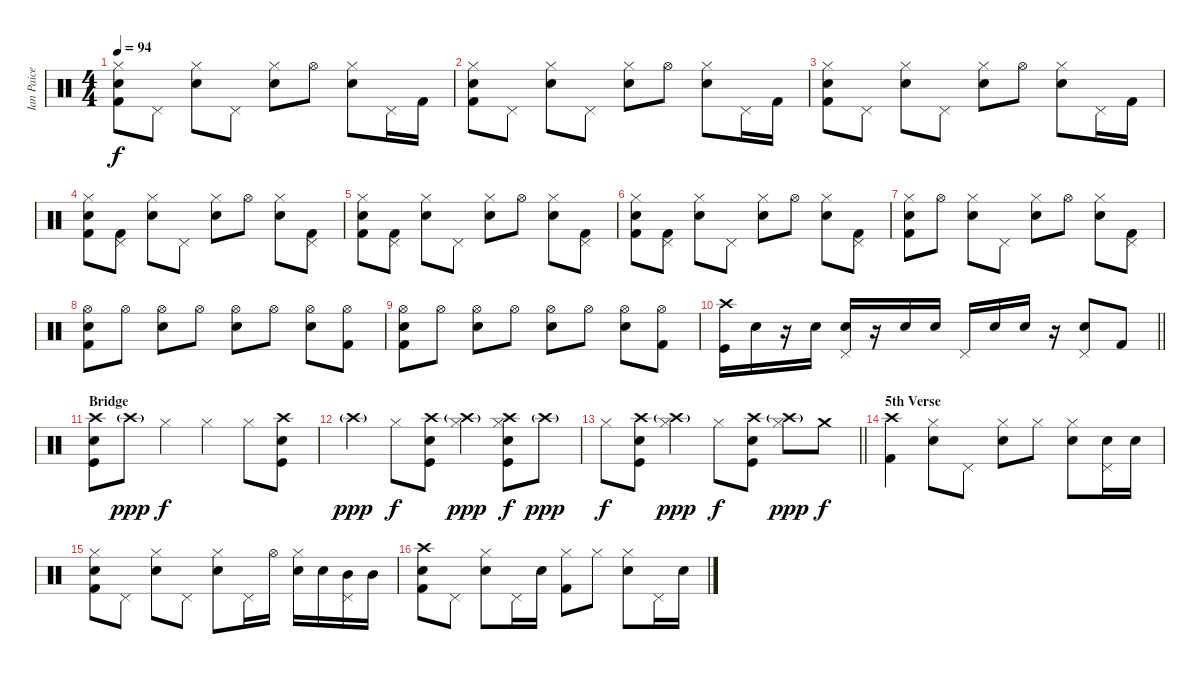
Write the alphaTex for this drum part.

\track ("Ian Paice (Drums)" "Ian Paice ") {instrument percussion}
\staff {score}
\articulation defaults
\ts (4 4)
\tempo 94
\clef neutral
\ks c
("Hi-Hat (closed)" "Electric Snare (hit)" "Kick (hit) 2").8{dy f} "Pedal Hi-Hat (hit)".8 ("Hi-Hat (closed)" "Electric Snare (hit)").8 "Pedal Hi-Hat (hit)".8 ("Hi-Hat (closed)" "Electric Snare (hit)").8 "Hi-Hat (open)".8 ("Hi-Hat (closed)" "Electric Snare (hit)").8 "Pedal Hi-Hat (hit)".16 "Kick (hit) 2".16 |
("Hi-Hat (closed)" "Electric Snare (hit)" "Kick (hit) 2").8 "Pedal Hi-Hat (hit)".8 ("Hi-Hat (closed)" "Electric Snare (hit)").8 "Pedal Hi-Hat (hit)".8 ("Hi-Hat (closed)" "Electric Snare (hit)").8 "Hi-Hat (open)".8 ("Hi-Hat (closed)" "Electric Snare (hit)").8 "Pedal Hi-Hat (hit)".16 "Kick (hit) 2".16 |
("Hi-Hat (closed)" "Electric Snare (hit)" "Kick (hit) 2").8 "Pedal Hi-Hat (hit)".8 ("Hi-Hat (closed)" "Electric Snare (hit)").8 "Pedal Hi-Hat (hit)".8 ("Hi-Hat (closed)" "Electric Snare (hit)").8 "Hi-Hat (open)".8 ("Hi-Hat (closed)" "Electric Snare (hit)").8 "Pedal Hi-Hat (hit)".16 "Kick (hit) 2".16 |
("Hi-Hat (closed)" "Electric Snare (hit)" "Kick (hit) 2").8 ("Pedal Hi-Hat (hit)" "Kick (hit) 2").8 ("Hi-Hat (closed)" "Electric Snare (hit)").8 "Pedal Hi-Hat (hit)".8 ("Hi-Hat (closed)" "Electric Snare (hit)").8 "Hi-Hat (open)".8 ("Hi-Hat (closed)" "Electric Snare (hit)").8 ("Pedal Hi-Hat (hit)" "Kick (hit) 2").8 |
("Hi-Hat (closed)" "Electric Snare (hit)" "Kick (hit) 2").8 ("Pedal Hi-Hat (hit)" "Kick (hit) 2").8 ("Hi-Hat (closed)" "Electric Snare (hit)").8 "Pedal Hi-Hat (hit)".8 ("Hi-Hat (closed)" "Electric Snare (hit)").8 "Hi-Hat (open)".8 ("Hi-Hat (closed)" "Electric Snare (hit)").8 ("Pedal Hi-Hat (hit)" "Kick (hit) 2").8 |
("Hi-Hat (closed)" "Electric Snare (hit)" "Kick (hit) 2").8 ("Pedal Hi-Hat (hit)" "Kick (hit) 2").8 ("Hi-Hat (closed)" "Electric Snare (hit)").8 "Pedal Hi-Hat (hit)".8 ("Hi-Hat (closed)" "Electric Snare (hit)").8 "Hi-Hat (open)".8 ("Hi-Hat (closed)" "Electric Snare (hit)").8 ("Pedal Hi-Hat (hit)" "Kick (hit) 2").8 |
("Hi-Hat (closed)" "Electric Snare (hit)" "Kick (hit) 2").8 "Hi-Hat (open)".8 ("Hi-Hat (closed)" "Electric Snare (hit)").8 "Pedal Hi-Hat (hit)".8 ("Hi-Hat (closed)" "Electric Snare (hit)").8 "Hi-Hat (open)".8 ("Hi-Hat (closed)" "Electric Snare (hit)").8 ("Pedal Hi-Hat (hit)" "Kick (hit) 2").8 |
("Hi-Hat (open)" "Electric Snare (hit)" "Kick (hit) 2").8 "Hi-Hat (open)".8 ("Hi-Hat (open)" "Electric Snare (hit)").8 "Hi-Hat (open)".8 ("Hi-Hat (open)" "Electric Snare (hit)").8 "Hi-Hat (open)".8 ("Hi-Hat (open)" "Electric Snare (hit)").8 ("Hi-Hat (open)" "Kick (hit) 2").8 |
("Hi-Hat (open)" "Electric Snare (hit)" "Kick (hit) 2").8 "Hi-Hat (open)".8 ("Hi-Hat (open)" "Electric Snare (hit)").8 "Hi-Hat (open)".8 ("Hi-Hat (open)" "Electric Snare (hit)").8 "Hi-Hat (open)".8 ("Hi-Hat (open)" "Electric Snare (hit)").8 ("Hi-Hat (open)" "Kick (hit) 2").8 |
\barLineRight lightlight
("Crash high (hit)" "Kick (hit)").16 "Electric Snare (hit)".16 r.16 "Electric Snare (hit)".16 ("Pedal Hi-Hat (hit)" "Electric Snare (hit)").16 r.16 "Electric Snare (hit)".16 "Electric Snare (hit)".16 "Pedal Hi-Hat (hit)".16 "Electric Snare (hit)".16 "Electric Snare (hit)".16 r.16 ("Pedal Hi-Hat (hit)" "Electric Snare (hit)").8 "Kick (hit) 2".8 |
\section ("" "Bridge")
("Crash high (hit)" "Electric Snare (hit)" "Kick (hit)").8 "Crash high (hit)"{g}.8{dy ppp} "Hi-Hat (closed)".4{dy f} "Hi-Hat (closed)".4 "Hi-Hat (closed)".8 ("Crash high (hit)" "Electric Snare (hit)" "Kick (hit)").8 |
"Crash high (hit)"{g}.4{dy ppp} "Hi-Hat (closed)".8{dy f} ("Crash high (hit)" "Electric Snare (hit)" "Kick (hit)").8 ("Crash high (hit)"{g} "Hi-Hat (closed)").4{dy ppp} ("Crash high (hit)" "Hi-Hat (closed)" "Electric Snare (hit)" "Kick (hit)").8{dy f} "Crash high (hit)"{g}.8{dy ppp} |
\barLineRight lightlight "Hi-Hat (closed)".8{dy f}
("Crash high (hit)" "Electric Snare (hit)" "Kick (hit)").8 ("Crash high (hit)"{g} "Hi-Hat (closed)").4{dy ppp} "Hi-Hat (closed)".8{dy f} ("Crash high (hit)" "Electric Snare (hit)" "Kick (hit)").8 ("Crash high (hit)"{g} "Hi-Hat (closed)").8{dy ppp} "Crash medium (hit)".8{dy f} |
\section ("" "5th Verse")
("Crash high (hit)" "Kick (hit) 2").4 ("Hi-Hat (closed)" "Electric Snare (hit)").8 "Pedal Hi-Hat (hit)".8 ("Hi-Hat (closed)" "Electric Snare (hit)").8 "Hi-Hat (closed)".8 ("Hi-Hat (closed)" "Electric Snare (hit)").8 ("Pedal Hi-Hat (hit)" "Electric Snare (hit)").16 "Electric Snare (hit)".16 |
("Hi-Hat (closed)" "Electric Snare (hit)" "Kick (hit) 2").8 "Pedal Hi-Hat (hit)".8 ("Hi-Hat (closed)" "Electric Snare (hit)").8 "Pedal Hi-Hat (hit)".8 ("Hi-Hat (closed)" "Electric Snare (hit)").8 "Pedal Hi-Hat (hit)".16 "Hi-Hat (open)".16 ("Hi-Hat (closed)" "Electric Snare (hit)").16 "Electric Snare (hit)".16 ("Pedal Hi-Hat (hit)" "Mid Tom (hit)").16 "Mid Tom (hit)".16 |
("Crash high (hit)" "Electric Snare (hit)" "Kick (hit) 2").8 "Pedal Hi-Hat (hit)".8 ("Hi-Hat (closed)" "Electric Snare (hit)").8 "Pedal Hi-Hat (hit)".16 "Electric Snare (hit)".16 ("Hi-Hat (closed)" "Kick (hit) 2").8 "Hi-Hat (closed)".8 ("Hi-Hat (closed)" "Electric Snare (hit)").8 "Pedal Hi-Hat (hit)".16 "Electric Snare (hit)".16
